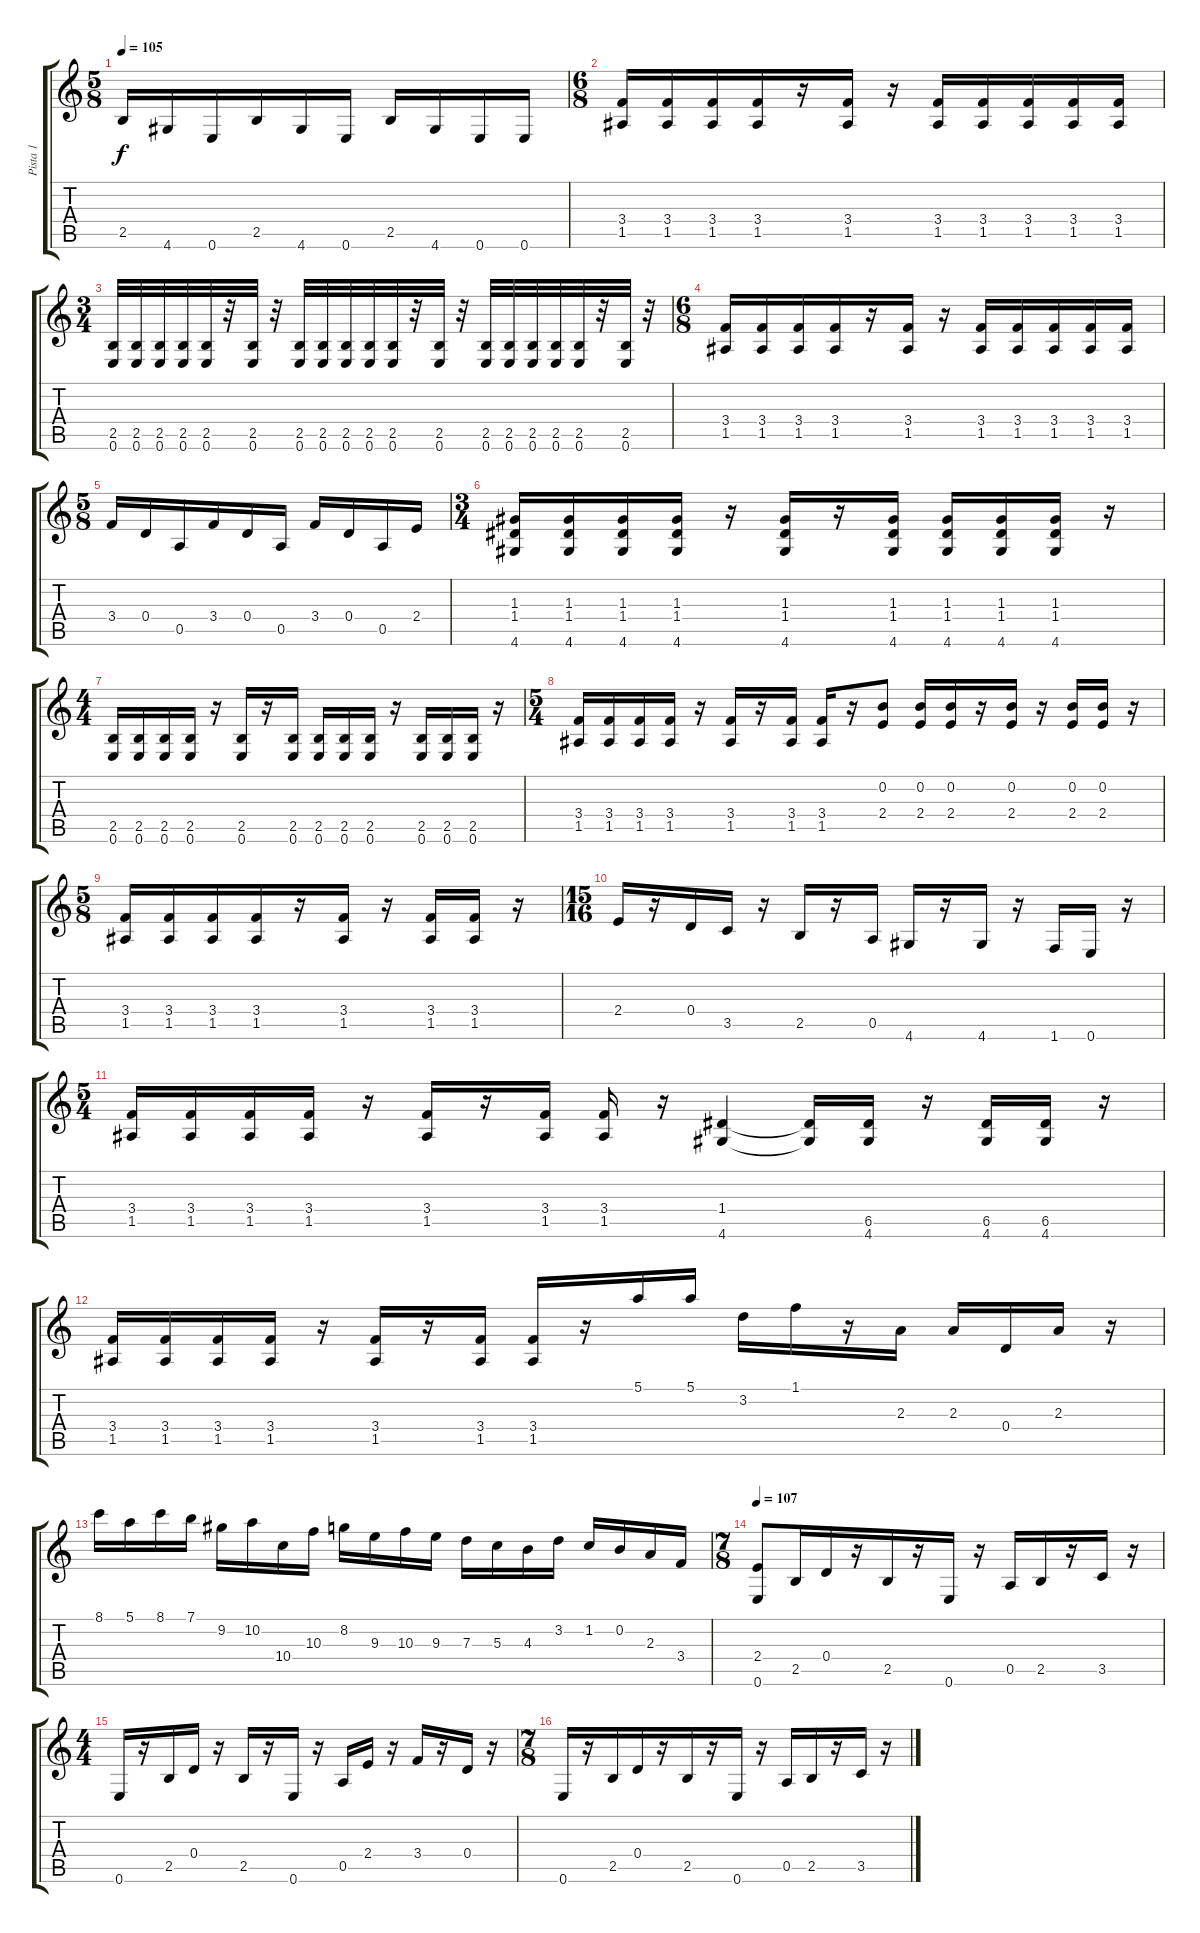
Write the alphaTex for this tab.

\track ("Pista 1" "Pista 1") {instrument distortionguitar}
\staff {score tabs}
\tuning (E4 B3 G3 D3 A2 E2) {hide}
\ts (5 8)
\tempo 105
\clef g2
\ks c
2.5.16{dy f} 4.6.16 0.6.16 2.5.16 4.6.16 0.6.16 2.5.16 4.6.16 0.6.16 0.6.16 |
\ts (6 8)
(3.4 1.5).16 (3.4 1.5).16 (3.4 1.5).16 (3.4 1.5).16 r.16 (3.4 1.5).16 r.16 (3.4 1.5).16 (3.4 1.5).16 (3.4 1.5).16 (3.4 1.5).16 (3.4 1.5).16 |
\ts (3 4)
(2.5 0.6).32 (2.5 0.6).32 (2.5 0.6).32 (2.5 0.6).32 (2.5 0.6).32 r.32 (2.5 0.6).32 r.32 (2.5 0.6).32 (2.5 0.6).32 (2.5 0.6).32 (2.5 0.6).32 (2.5 0.6).32 r.32 (2.5 0.6).32 r.32 (2.5 0.6).32 (2.5 0.6).32 (2.5 0.6).32 (2.5 0.6).32 (2.5 0.6).32 r.32 (2.5 0.6).32 r.32 |
\ts (6 8)
(3.4 1.5).16 (3.4 1.5).16 (3.4 1.5).16 (3.4 1.5).16 r.16 (3.4 1.5).16 r.16 (3.4 1.5).16 (3.4 1.5).16 (3.4 1.5).16 (3.4 1.5).16 (3.4 1.5).16 |
\ts (5 8)
3.4.16 0.4.16 0.5.16 3.4.16 0.4.16 0.5.16 3.4.16 0.4.16 0.5.16 2.4.16 |
\ts (3 4)
(1.3 1.4 4.6).16 (1.3 1.4 4.6).16 (1.3 1.4 4.6).16 (1.3 1.4 4.6).16 r.16 (1.3 1.4 4.6).16 r.16 (1.3 1.4 4.6).16 (1.3 1.4 4.6).16 (1.3 1.4 4.6).16 (1.3 1.4 4.6).16 r.16 |
\ts (4 4)
(2.5 0.6).16 (2.5 0.6).16 (2.5 0.6).16 (2.5 0.6).16 r.16 (2.5 0.6).16 r.16 (2.5 0.6).16 (2.5 0.6).16 (2.5 0.6).16 (2.5 0.6).16 r.16 (2.5 0.6).16 (2.5 0.6).16 (2.5 0.6).16 r.16 |
\ts (5 4)
(3.4 1.5).16 (3.4 1.5).16 (3.4 1.5).16 (3.4 1.5).16 r.16 (3.4 1.5).16 r.16 (3.4 1.5).16 (3.4 1.5).16 r.16 (0.2 2.4).8 (0.2 2.4).16 (0.2 2.4).16 r.16 (0.2 2.4).16 r.16 (0.2 2.4).16 (0.2 2.4).16 r.16 |
\ts (5 8)
(3.4 1.5).16 (3.4 1.5).16 (3.4 1.5).16 (3.4 1.5).16 r.16 (3.4 1.5).16 r.16 (3.4 1.5).16 (3.4 1.5).16 r.16 |
\ts (15 16)
2.4.16 r.16 0.4.16 3.5.16 r.16 2.5.16 r.16 0.5.16 4.6.16 r.16 4.6.16 r.16 1.6.16 0.6.16 r.16 |
\ts (5 4)
(3.4 1.5).16 (3.4 1.5).16 (3.4 1.5).16 (3.4 1.5).16 r.16 (3.4 1.5).16 r.16 (3.4 1.5).16 (3.4 1.5).16 r.16 (1.4 4.6).4 (1.4{t} 4.6{t}).16 (6.5 4.6).16 r.16 (6.5 4.6).16 (6.5 4.6).16 r.16 |
(3.4 1.5).16 (3.4 1.5).16 (3.4 1.5).16 (3.4 1.5).16 r.16 (3.4 1.5).16 r.16 (3.4 1.5).16 (3.4 1.5).16 r.16 5.1.16 5.1.16 3.2.16 1.1.16 r.16 2.3.16 2.3.16 0.4.16 2.3.16 r.16 |
8.1.16 5.1.16 8.1.16 7.1.16 9.2.16 10.2.16 10.4.16 10.3.16 8.2.16 9.3.16 10.3.16 9.3.16 7.3.16 5.3.16 4.3.16 3.2.16 1.2.16 0.2.16 2.3.16 3.4.16 |
\ts (7 8)
\tempo 107
(2.4 0.6).8 2.5.16 0.4.16 r.16 2.5.16 r.16 0.6.16 r.16 0.5.16 2.5.16 r.16 3.5.16 r.16 |
\ts (4 4)
0.6.16 r.16 2.5.16 0.4.16 r.16 2.5.16 r.16 0.6.16 r.16 0.5.16 2.4.16 r.16 3.4.16 r.16 0.4.16 r.16 |
\ts (7 8)
0.6.16 r.16 2.5.16 0.4.16 r.16 2.5.16 r.16 0.6.16 r.16 0.5.16 2.5.16 r.16 3.5.16 r.16
